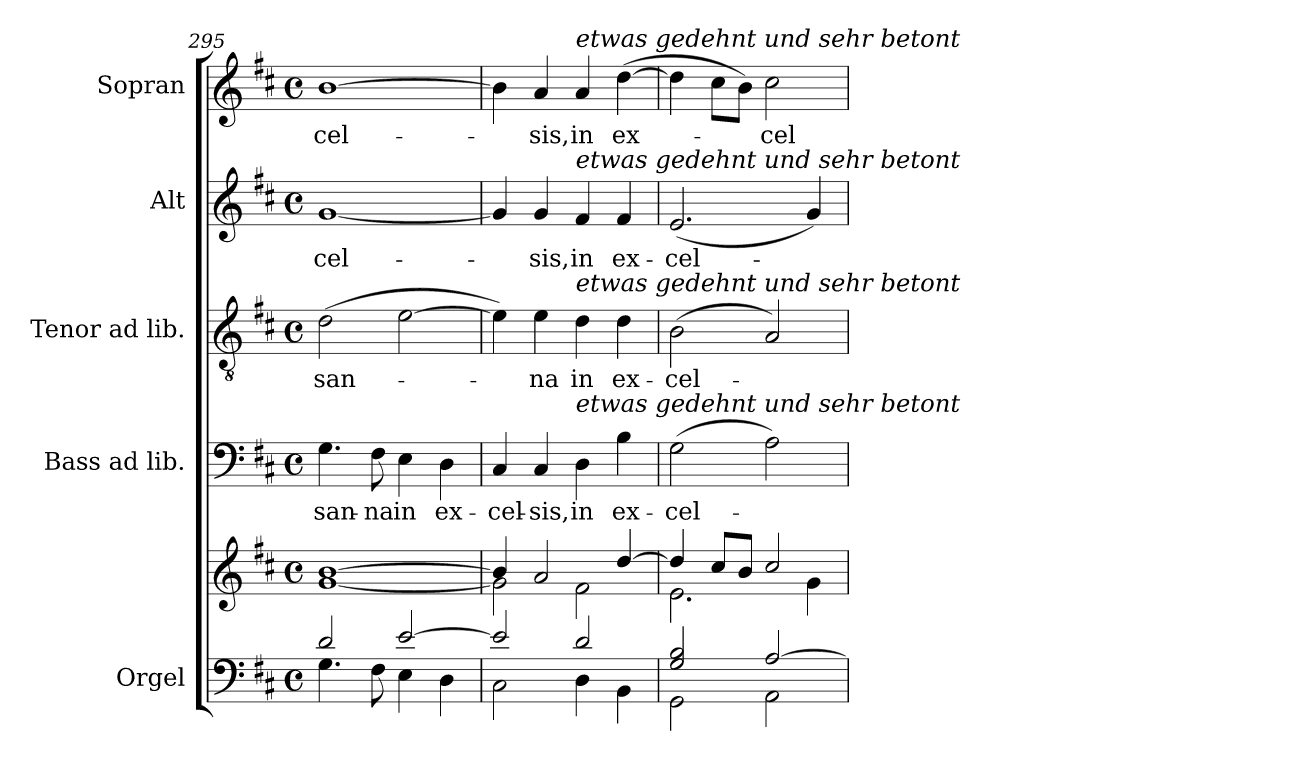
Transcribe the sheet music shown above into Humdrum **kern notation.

**kern	**kern	**kern	**text	**kern	**text	**kern	**text	**kern	**text
*part5	*part5	*part4	*part4	*part3	*part3	*part2	*part2	*part1	*part1
*staff6	*staff5	*staff4	*staff4	*staff3	*staff3	*staff2	*staff2	*staff1	*staff1
*I"Orgel	*	*I"Bass ad lib.	*	*I"Tenor ad lib.	*	*I"Alt	*	*I"Sopran	*
*I'Org.	*	*I'B.	*	*I'T.	*	*I'A.	*	*I'S.	*
*clefF4	*clefG2	*clefF4	*	*clefGv2	*	*clefG2	*	*clefG2	*
*k[f#c#]	*k[f#c#]	*k[f#c#]	*	*k[f#c#]	*	*k[f#c#]	*	*k[f#c#]	*
*D:	*D:	*D:	*	*D:	*	*D:	*	*D:	*
*M4/4	*M4/4	*M4/4	*	*M4/4	*	*M4/4	*	*M4/4	*
*met(c)	*met(c)	*met(c)	*	*met(c)	*	*met(c)	*	*met(c)	*
=295	=295	=295	=295	=295	=295	=295	=295	=295	=295
*^	*^	*	*	*	*	*	*	*	*
!	!	!	!	!	!LO:LY:b	!	!LO:LY:b	!	!LO:LY:b	!	!LO:LY:b
2d/	4.G\	[>1b	[<1g	4.G\	-san-	(>2d\	-san-	[1g	-cel-	[1b	-cel-
!	!	!	!	!	!LO:LY:b	!	!	!	!	!	!
.	8F#\	.	.	8F#\	-na	.	.	.	.	.	.
!	!	!	!	!	!LO:LY:b	!	!	!	!	!	!
[>2e/	4E\	.	.	4E\	in	[2e\	.	.	.	.	.
!	!	!	!	!	!LO:LY:b	!	!	!	!	!	!
.	4D\	.	.	4D\	ex-	.	.	.	.	.	.
=296	=296	=296	=296	=296	=296	=296	=296	=296	=296	=296	=296
!	!	!	!	!	!LO:LY:b	!	!	!	!	!	!
2e/]	2C#\	4b/]	2g\]	4C#/	-cel-	4e\])	.	4g/]	.	4b\]	.
!	!	!	!	!	!LO:LY:b	!	!LO:LY:b	!	!LO:LY:b	!	!LO:LY:b
.	.	2a/	.	4C#/	-sis,	4e\	-na	4g/	-sis,	4a/	-sis,
!	!	!	!	!	!	!	!	!	!	!LO:TX:a:i:t=etwas gedehnt und sehr betont	!
!	!	!	!	!	!	!	!	!LO:TX:a:i:t=etwas gedehnt und sehr betont	!	!	!
!	!	!	!	!	!	!LO:TX:a:i:t=etwas gedehnt und sehr betont	!	!	!	!	!
!	!	!	!	!LO:TX:a:i:t=etwas gedehnt und sehr betont	!	!	!	!	!	!	!
!	!	!	!	!	!LO:LY:b	!	!LO:LY:b	!	!LO:LY:b	!	!LO:LY:b
2d/	4D\	.	2f#\	4D\	in	4d\	in	4f#/	in	4a/	in
!	!	!	!	!	!LO:LY:b	!	!LO:LY:b	!	!LO:LY:b	!	!LO:LY:b
.	4BB\	[>4dd/	.	4B\	ex-	4d\	ex-	4f#/	ex-	(>[4dd\	ex-
=297	=297	=297	=297	=297	=297	=297	=297	=297	=297	=297	=297
!	!	!	!	!	!LO:LY:b	!	!LO:LY:b	!	!LO:LY:b	!	!
2G/ 2B/	2GG\	4dd/]	2.e\	(>2G\	-cel-	(>2B\	-cel-	(<2.e/	-cel-	4dd\]	.
.	.	8cc#/L	.	.	.	.	.	.	.	8cc#\L	.
.	.	8b/J	.	.	.	.	.	.	.	8b\J)	.
!	!	!	!	!	!	!	!	!	!	!	!LO:LY:b
[>2A/	2AA\	2cc#/	.	2A\)	.	2A/)	.	.	.	2cc#\	-cel-
.	.	.	4g\	.	.	.	.	4g/)	.	.	.
*v	*v	*	*	*	*	*	*	*	*	*	*
*	*v	*v	*	*	*	*	*	*	*	*
=	=	=	=	=	=	=	=	=	=
*-	*-	*-	*-	*-	*-	*-	*-	*-	*-
